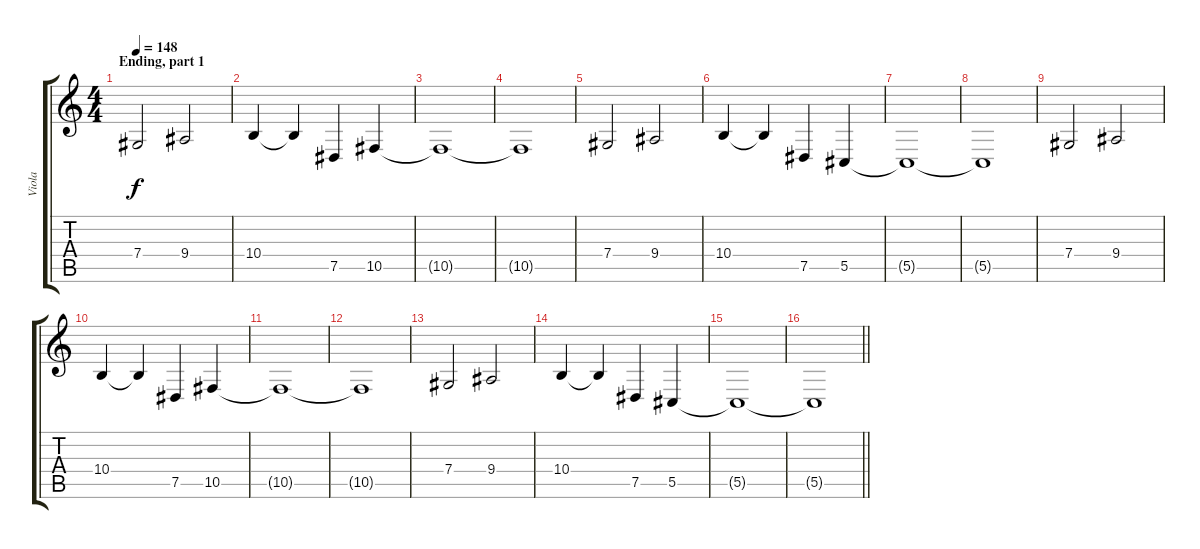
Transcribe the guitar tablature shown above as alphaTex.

\track ("Viola" "Viola") {instrument viola}
\staff {score tabs}
\tuning (Eb4 Bb3 Gb3 Db3 Ab2 Db2) {hide}
\ts (4 4)
\section ("" "Ending, part 1")
\tempo 148
\clef g2
\ks c
7.4.2{dy f} 9.4.2 |
10.4.4 10.4{t}.4 7.5.4 10.5.4 |
10.5{t}.1 |
10.5{t}.1 |
7.4.2 9.4.2 |
10.4.4 10.4{t}.4 7.5.4 5.5.4 |
5.5{t}.1 |
5.5{t}.1 |
7.4.2 9.4.2 |
10.4.4 10.4{t}.4 7.5.4 10.5.4 |
10.5{t}.1 |
10.5{t}.1 |
7.4.2 9.4.2 |
10.4.4 10.4{t}.4 7.5.4 5.5.4 |
5.5{t}.1 |
\barLineRight lightlight
5.5{t}.1
